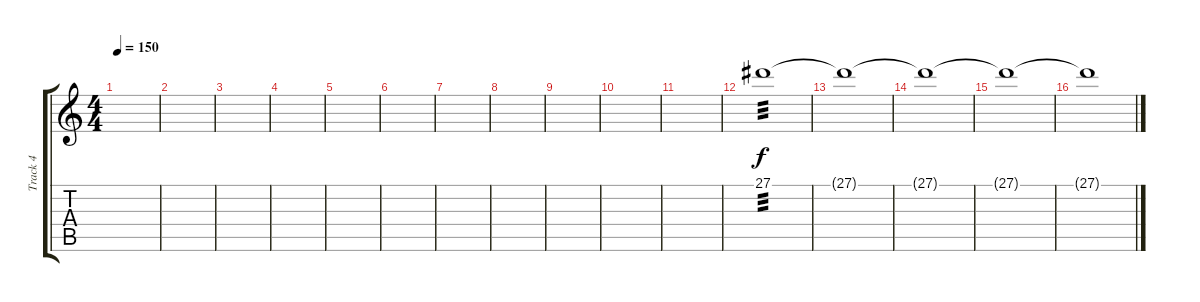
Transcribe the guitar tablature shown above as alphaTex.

\track ("Track 4" "Track 4") {instrument lead2sawtooth}
\staff {score tabs}
\tuning (C4 G3 Eb3 Bb2 F2 C2) {hide}
\ts (4 4)
\tempo 150
\clef g2
\ks c
|
|
|
|
|
|
|
|
|
|
|
27.1.1{tp 3} |
27.1{t}.1 |
27.1{t}.1 |
27.1{t}.1 |
27.1{t}.1
